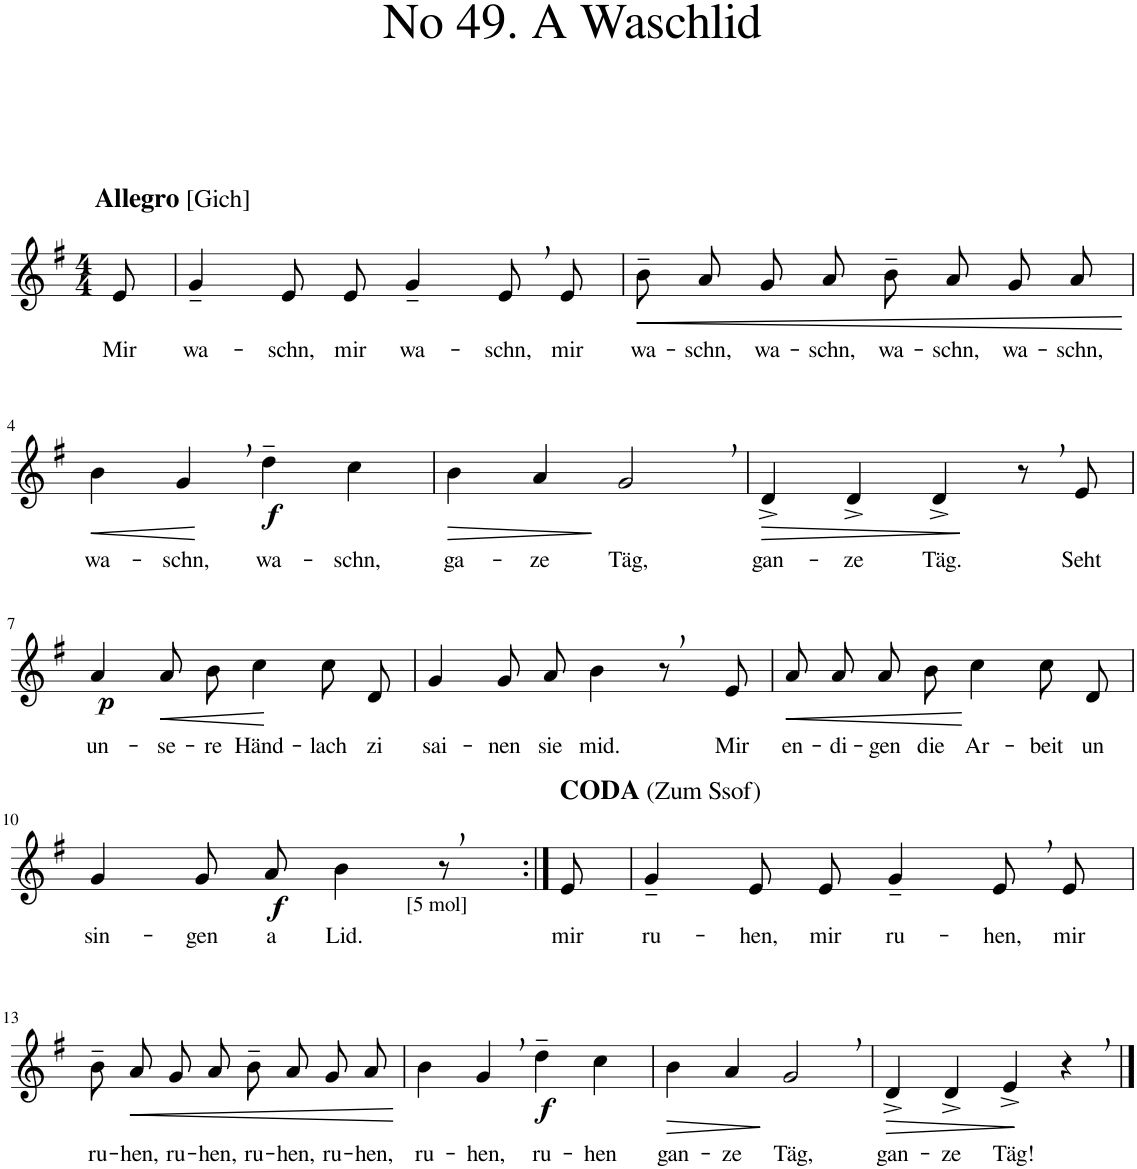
**kern	**text	**dynam
*part1	*part1	*part1
*staff1	*staff1	*staff1
*I"Klavier	*	*
*I'Klav.	*	*
*clefG2	*	*
*k[f#]	*	*
*M4/4	*	*
=1	=1	=1
!LO:TX:a:B:t=Allegro	!	!
!LO:TX:a:t=[Gich]	!	!
!	!LO:LY:b	!
8e/	Mir	.
=2	=2	=2
!	!LO:LY:b	!
4g~/	wa-	.
!	!LO:LY:b	!
8e/L	-schn,	.
!	!LO:LY:b	!
8e/J	mir	.
!	!LO:LY:b	!
4g~/	wa-	.
!	!LO:LY:b	!
8e,/L	-schn,	.
!	!LO:LY:b	!
8e/J	mir	.
=3	=3	=3
!	!LO:LY:b	!LO:HP:b
8b~/L	wa-	<
!	!LO:LY:b	!
8a/J	-schn,	.
!	!LO:LY:b	!
8g/L	wa-	.
!	!LO:LY:b	!
8a/J	-schn,	.
!	!LO:LY:b	!
8b~/L	wa-	.
!	!LO:LY:b	!
8a/J	-schn,	.
!	!LO:LY:b	!
8g/L	wa-	.
!	!LO:LY:b	!
8a/J	-schn,	.
.	.	[
!!LO:LB:g=z
=4	=4	=4
!	!LO:LY:b	!LO:HP:b
4b\	wa-	<
!	!LO:LY:b	!
4g,/	-schn,	.
!	!LO:LY:b	!LO:DY:b
4dd~\	wa-	f
!	!LO:LY:b	!
4cc\	-schn,	.
.	.	[
=5	=5	=5
!	!LO:LY:b	!LO:HP:b
4b\	ga-	>
!	!LO:LY:b	!
4a/	-ze	.
!	!LO:LY:b	!
2g,/	Täg,	.
.	.	]
=6	=6	=6
!	!LO:LY:b	!LO:HP:b
4d^/	gan-	>
!	!LO:LY:b	!
4d^/	-ze	.
!	!LO:LY:b	!
4d^/	Täg.	.
8r	.	.
!	!LO:LY:b	!
8e/	Seht	.
.	.	]
!!LO:LB:g=z
=7	=7	=7
!	!LO:LY:b	!LO:DY:b
4a/	un-	p
!	!LO:LY:b	!LO:HP:b
8a/L	-se-	<
!	!LO:LY:b	!
8b/J	-re	.
!	!LO:LY:b	!
4cc\	Händ-	.
!	!LO:LY:b	!
8cc/L	-lach	.
!	!LO:LY:b	!
8d/J	zi	.
.	.	[
=8	=8	=8
!	!LO:LY:b	!
4g/	sai-	.
!	!LO:LY:b	!
8g/L	-nen	.
!	!LO:LY:b	!
8a/J	sie	.
!	!LO:LY:b	!
4b\	mid.	.
8r	.	.
!	!LO:LY:b	!
8e/	Mir	.
=9	=9	=9
!	!LO:LY:b	!LO:HP:b
8a/L	en-	<
!	!LO:LY:b	!
8a/J	-di-	.
!	!LO:LY:b	!
8a/L	-gen	.
!	!LO:LY:b	!
8b/J	die	.
!	!LO:LY:b	!
4cc\	Ar-	.
!	!LO:LY:b	!
8cc/L	-beit	.
!	!LO:LY:b	!
8d/J	un	.
.	.	[
!!LO:LB:g=z
=10	=10	=10
!	!LO:LY:b	!
4g/	sin-	.
!	!LO:LY:b	!
8g/L	-gen	.
!	!LO:LY:b	!LO:DY:b
8a/J	a	f
!	!LO:LY:b	!
4b\	Lid.	.
!LO:TX:b:t=[5 mol]	!	!
8r	.	.
=11:|!	=11:|!	=11:|!
!LO:TX:a:t=(Zum Ssof)	!	!
!	!LO:LY:b	!
8e/	mir	.
=12	=12	=12
!	!LO:LY:b	!
4g~/	ru-	.
!	!LO:LY:b	!
8e/L	-hen,	.
!	!LO:LY:b	!
8e/J	mir	.
!	!LO:LY:b	!
4g~/	ru-	.
!	!LO:LY:b	!
8e,/L	-hen,	.
!	!LO:LY:b	!
8e/J	mir	.
!!LO:LB:g=z
=13	=13	=13
!	!LO:LY:b	!
8b~/L	ru-	.
!	!LO:LY:b	!LO:HP:b
8a/J	-hen,	<
!	!LO:LY:b	!
8g/L	ru-	.
!	!LO:LY:b	!
8a/J	-hen,	.
!	!LO:LY:b	!
8b~/L	ru-	.
!	!LO:LY:b	!
8a/J	-hen,	.
!	!LO:LY:b	!
8g/L	ru-	.
!	!LO:LY:b	!
8a/J	-hen,	.
.	.	[
=14	=14	=14
!	!LO:LY:b	!
4b\	ru-	.
!	!LO:LY:b	!
4g,/	-hen,	.
!	!LO:LY:b	!LO:DY:b
4dd~\	ru-	f
!	!LO:LY:b	!
4cc\	-hen	.
=15	=15	=15
!	!LO:LY:b	!LO:HP:b
4b\	gan-	>
!	!LO:LY:b	!
4a/	-ze	.
!	!LO:LY:b	!
2g,/	Täg,	.
.	.	]
=16	=16	=16
!	!LO:LY:b	!LO:HP:b
4d^/	gan-	>
!	!LO:LY:b	!
4d^/	-ze	.
!	!LO:LY:b	!
4e^/	Täg!	.
4r	.	.
.	.	]
==	==	==
*-	*-	*-
